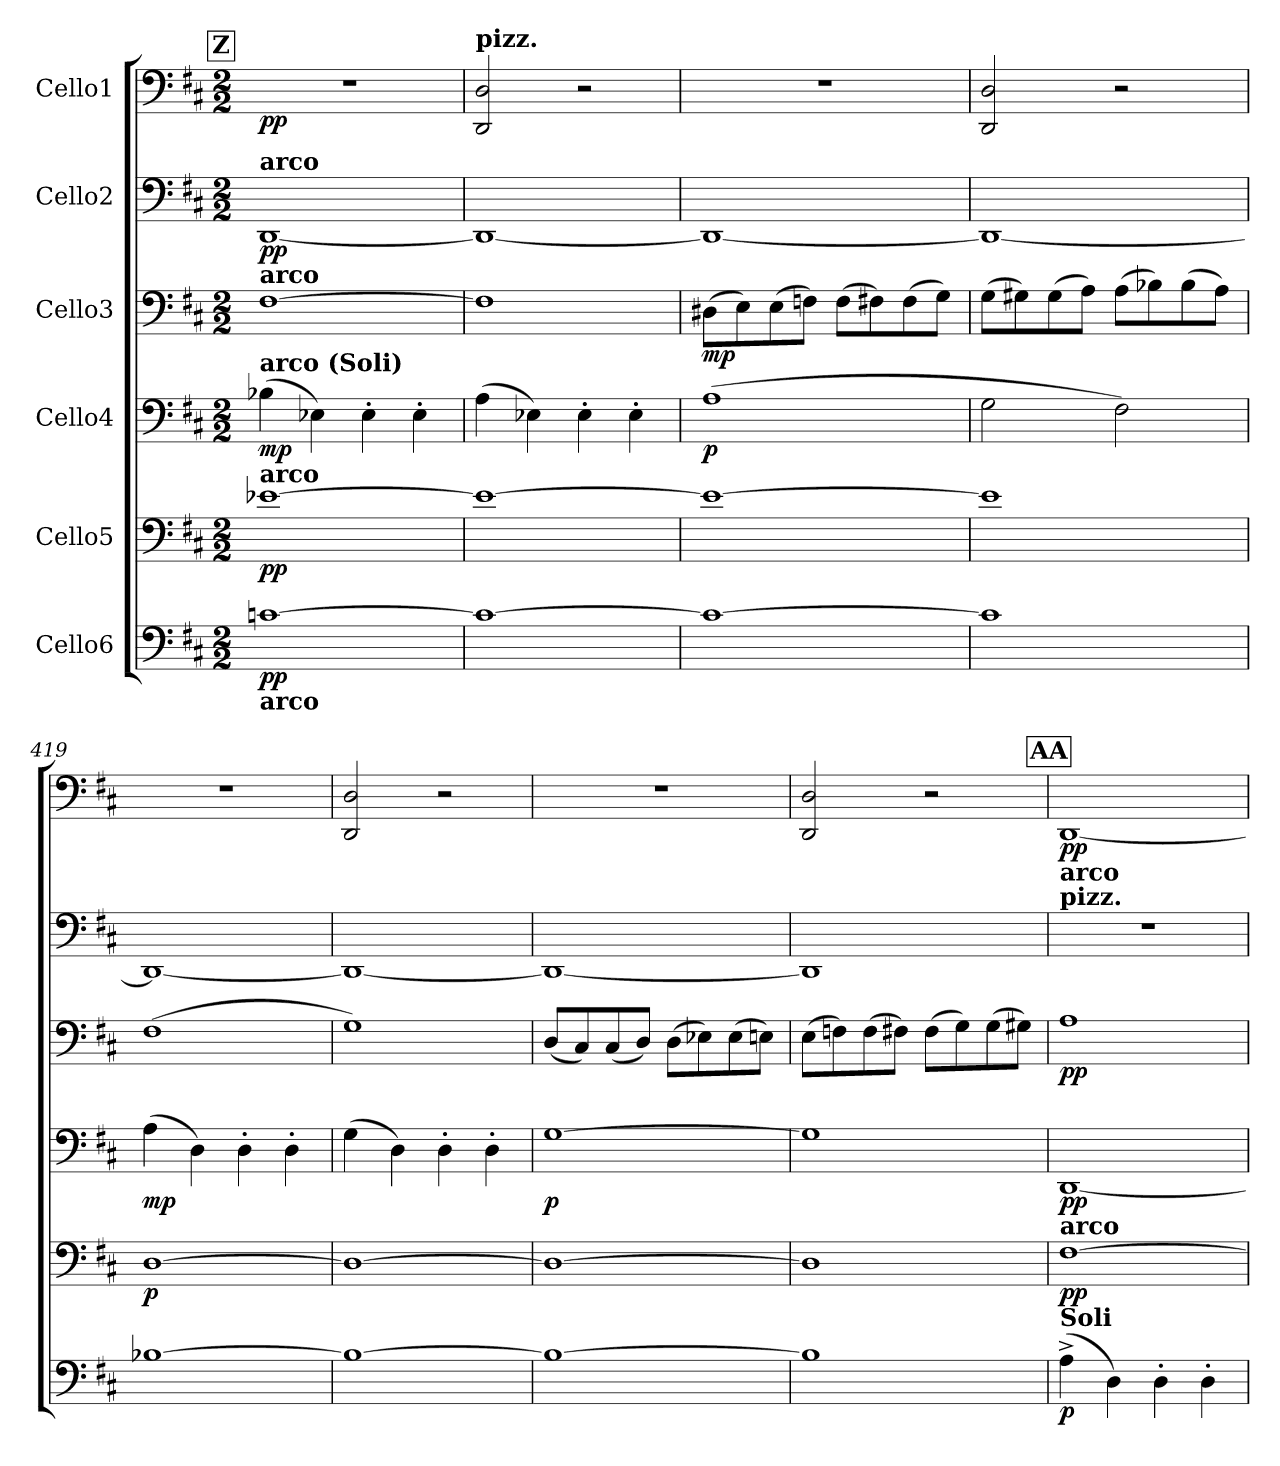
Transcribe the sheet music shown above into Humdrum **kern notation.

**kern	**dynam	**kern	**dynam	**kern	**dynam	**kern	**dynam	**kern	**dynam	**kern	**dynam
*part6	*part6	*part5	*part5	*part4	*part4	*part3	*part3	*part2	*part2	*part1	*part1
*staff6	*staff6	*staff5	*staff5	*staff4	*staff4	*staff3	*staff3	*staff2	*staff2	*staff1	*staff1
*I"Cello6	*	*I"Cello5	*	*I"Cello4	*	*I"Cello3	*	*I"Cello2	*	*I"Cello1	*
*clefF4	*	*clefF4	*	*clefF4	*	*clefF4	*	*clefF4	*	*clefF4	*
*k[f#c#]	*	*k[f#c#]	*	*k[f#c#]	*	*k[f#c#]	*	*k[f#c#]	*	*k[f#c#]	*
*D:	*	*D:	*	*D:	*	*D:	*	*D:	*	*D:	*
*M2/2	*	*M2/2	*	*M2/2	*	*M2/2	*	*M2/2	*	*M2/2	*
!!LO:REH:place=s1:a:B:fs=15.4267:t=Z
=415	=415	=415	=415	=415	=415	=415	=415	=415	=415	=415	=415
!	!	!	!	!	!	!	!	!LO:TX:a:B:t=arco	!	!	!
!	!	!	!	!	!	!LO:TX:a:B:t=arco	!	!	!	!	!
!	!	!	!	!LO:TX:a:B:t=arco (Soli)	!	!	!	!	!	!	!
!	!	!LO:TX:a:B:t=arco	!	!	!	!	!	!	!	!	!
!LO:TX:b:B:t=arco	!	!	!	!	!	!	!	!	!	!	!
!	!LO:DY:b	!	!LO:DY:b	!	!LO:DY:b	!	!	!	!LO:DY:b	!	!LO:DY:b
[1cn	pp	[1e-X	pp	(4B-X\	mp	[1F#	.	[1DD	pp	1r	pp
.	.	.	.	4E-X\)	.	.	.	.	.	.	.
.	.	.	.	4E-'\	.	.	.	.	.	.	.
.	.	.	.	4E-'\	.	.	.	.	.	.	.
=416	=416	=416	=416	=416	=416	=416	=416	=416	=416	=416	=416
!	!	!	!	!	!	!	!	!	!	!LO:TX:a:B:t=pizz.	!
1c_	.	1e-_	.	(4A\	.	1F#]	.	1DD_	.	2DD/ 2D/	.
.	.	.	.	4E-X\)	.	.	.	.	.	.	.
.	.	.	.	4E-'\	.	.	.	.	.	2r	.
.	.	.	.	4E-'\	.	.	.	.	.	.	.
!!LO:PB:g=z
=417	=417	=417	=417	=417	=417	=417	=417	=417	=417	=417	=417
!	!	!	!	!	!LO:DY:b	!	!LO:DY:b	!	!	!	!
1c_	.	1e-_	.	(1A	p	(8D#X\L	mp	1DD_	.	1r	.
.	.	.	.	.	.	8E\)	.	.	.	.	.
.	.	.	.	.	.	(8E\	.	.	.	.	.
.	.	.	.	.	.	8Fn\J)	.	.	.	.	.
.	.	.	.	.	.	(8F\L	.	.	.	.	.
.	.	.	.	.	.	8F#X\)	.	.	.	.	.
.	.	.	.	.	.	(8F#\	.	.	.	.	.
.	.	.	.	.	.	8G\J)	.	.	.	.	.
=418	=418	=418	=418	=418	=418	=418	=418	=418	=418	=418	=418
1c]	.	1e-]	.	2G\	.	(8G\L	.	1DD_	.	2DD/ 2D/	.
.	.	.	.	.	.	8G#X\)	.	.	.	.	.
.	.	.	.	.	.	(8G#\	.	.	.	.	.
.	.	.	.	.	.	8A\J)	.	.	.	.	.
.	.	.	.	2F#\)	.	(8A\L	.	.	.	2r	.
.	.	.	.	.	.	8B-X\)	.	.	.	.	.
.	.	.	.	.	.	(8B-\	.	.	.	.	.
.	.	.	.	.	.	8A\J)	.	.	.	.	.
=419	=419	=419	=419	=419	=419	=419	=419	=419	=419	=419	=419
!	!	!	!LO:DY:b	!	!LO:DY:b	!	!	!	!	!	!
[1B-X	.	[1D	p	(4A\	mp	(1F#	.	1DD_	.	1r	.
.	.	.	.	4D\)	.	.	.	.	.	.	.
.	.	.	.	4D'\	.	.	.	.	.	.	.
.	.	.	.	4D'\	.	.	.	.	.	.	.
=420	=420	=420	=420	=420	=420	=420	=420	=420	=420	=420	=420
1B-_	.	1D_	.	(4G\	.	1G)	.	1DD_	.	2DD/ 2D/	.
.	.	.	.	4D\)	.	.	.	.	.	.	.
.	.	.	.	4D'\	.	.	.	.	.	2r	.
.	.	.	.	4D'\	.	.	.	.	.	.	.
=421	=421	=421	=421	=421	=421	=421	=421	=421	=421	=421	=421
!	!	!	!	!	!LO:DY:b	!	!	!	!	!	!
1B-_	.	1D_	.	[1G	p	(8D/L	.	1DD_	.	1r	.
.	.	.	.	.	.	8C#/)	.	.	.	.	.
.	.	.	.	.	.	(8C#/	.	.	.	.	.
.	.	.	.	.	.	8D/J)	.	.	.	.	.
.	.	.	.	.	.	(8D\L	.	.	.	.	.
.	.	.	.	.	.	8E-X\)	.	.	.	.	.
.	.	.	.	.	.	(8E-\	.	.	.	.	.
.	.	.	.	.	.	8En\J)	.	.	.	.	.
=422	=422	=422	=422	=422	=422	=422	=422	=422	=422	=422	=422
1B-]	.	1D]	.	1G]	.	(8E\L	.	1DD]	.	2DD/ 2D/	.
.	.	.	.	.	.	8Fn\)	.	.	.	.	.
.	.	.	.	.	.	(8F\	.	.	.	.	.
.	.	.	.	.	.	8F#X\J)	.	.	.	.	.
.	.	.	.	.	.	(8F#\L	.	.	.	2r	.
.	.	.	.	.	.	8G\)	.	.	.	.	.
.	.	.	.	.	.	(8G\	.	.	.	.	.
.	.	.	.	.	.	8G#X\J)	.	.	.	.	.
!!LO:PB:g=z
!!LO:REH:place=s1:a:B:fs=15.4267:t=AA
=423	=423	=423	=423	=423	=423	=423	=423	=423	=423	=423	=423
!	!	!	!	!	!	!	!	!	!	!LO:TX:b:B:t=arco	!
!	!	!	!	!	!	!	!	!LO:TX:a:B:t=pizz.	!	!	!
!	!	!	!	!LO:TX:b:B:t=arco	!	!	!	!	!	!	!
!LO:TX:a:B:t=Soli	!	!	!	!	!	!	!	!	!	!	!
!	!LO:DY:b	!	!LO:DY:b	!	!LO:DY:b	!	!LO:DY:b	!	!	!	!LO:DY:b
(4A^\	p	[1F#	pp	[1DD	pp	1A	pp	1r	.	[1DD	pp
4D\)	.	.	.	.	.	.	.	.	.	.	.
4D'\	.	.	.	.	.	.	.	.	.	.	.
4D'\	.	.	.	.	.	.	.	.	.	.	.
=	=	=	=	=	=	=	=	=	=	=	=
*-	*-	*-	*-	*-	*-	*-	*-	*-	*-	*-	*-
